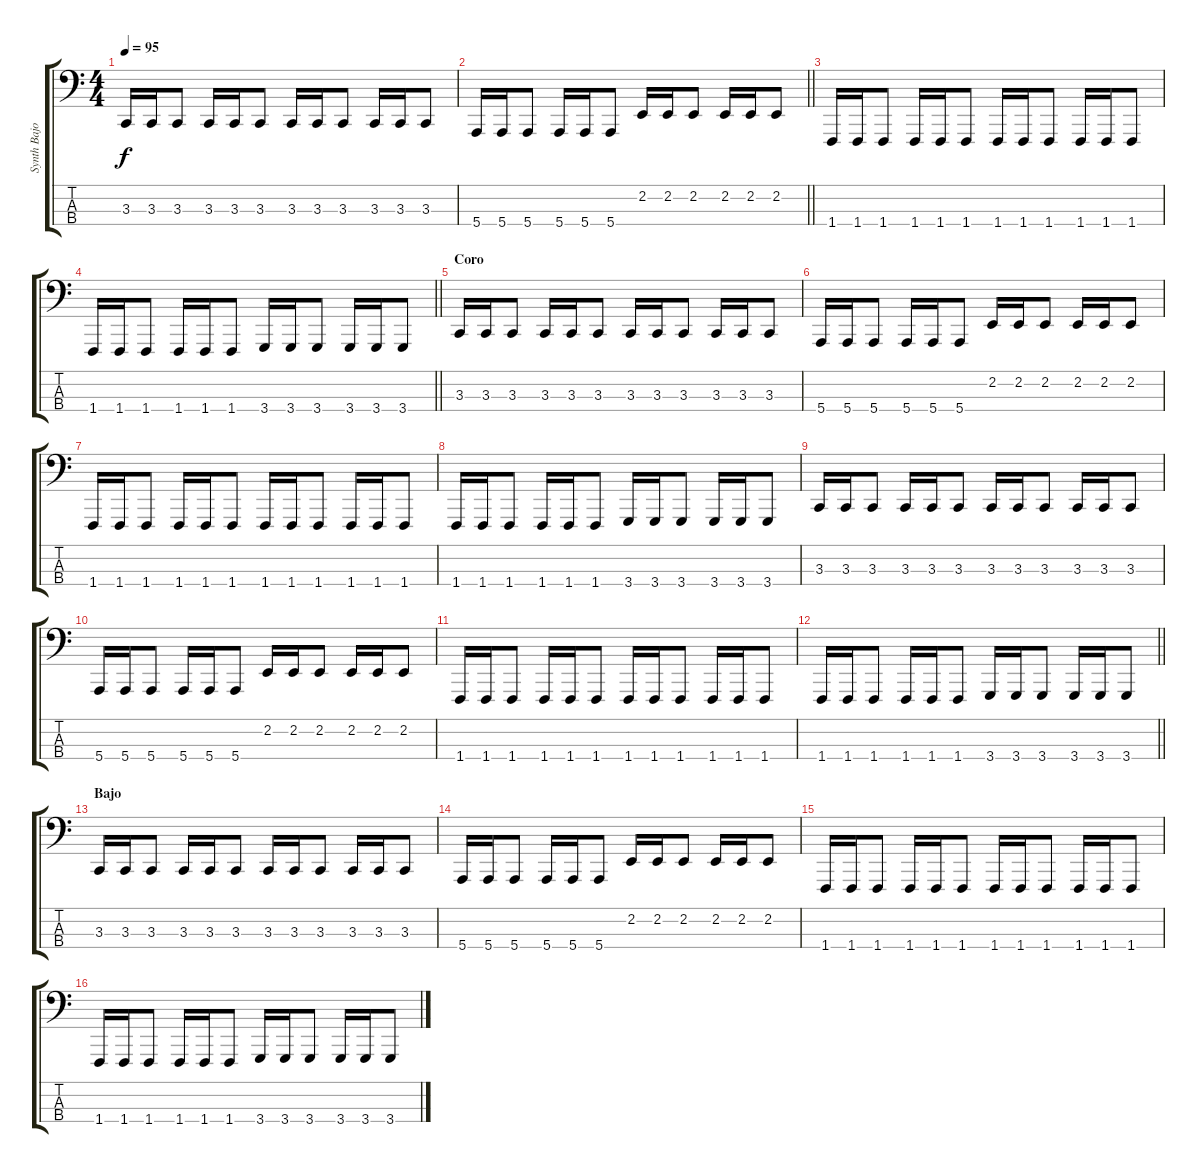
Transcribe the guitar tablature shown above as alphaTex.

\track ("Synth Bajo" "Synth Bajo") {instrument lead2sawtooth}
\staff {score tabs}
\tuning (G2 D2 A1 E1) {hide}
\ts (4 4)
\tempo 95
\clef f4
\ks c
3.3.16{dy f} 3.3.16 3.3.8 3.3.16 3.3.16 3.3.8 3.3.16 3.3.16 3.3.8 3.3.16 3.3.16 3.3.8 |
\barLineRight lightlight
5.4.16 5.4.16 5.4.8 5.4.16 5.4.16 5.4.8 2.2.16 2.2.16 2.2.8 2.2.16 2.2.16 2.2.8 |
1.4.16 1.4.16 1.4.8 1.4.16 1.4.16 1.4.8 1.4.16 1.4.16 1.4.8 1.4.16 1.4.16 1.4.8 |
\barLineRight lightlight
1.4.16 1.4.16 1.4.8 1.4.16 1.4.16 1.4.8 3.4.16 3.4.16 3.4.8 3.4.16 3.4.16 3.4.8 |
\section ("" "Coro")
3.3.16 3.3.16 3.3.8 3.3.16 3.3.16 3.3.8 3.3.16 3.3.16 3.3.8 3.3.16 3.3.16 3.3.8 |
5.4.16 5.4.16 5.4.8 5.4.16 5.4.16 5.4.8 2.2.16 2.2.16 2.2.8 2.2.16 2.2.16 2.2.8 |
1.4.16 1.4.16 1.4.8 1.4.16 1.4.16 1.4.8 1.4.16 1.4.16 1.4.8 1.4.16 1.4.16 1.4.8 |
1.4.16 1.4.16 1.4.8 1.4.16 1.4.16 1.4.8 3.4.16 3.4.16 3.4.8 3.4.16 3.4.16 3.4.8 |
3.3.16 3.3.16 3.3.8 3.3.16 3.3.16 3.3.8 3.3.16 3.3.16 3.3.8 3.3.16 3.3.16 3.3.8 |
5.4.16 5.4.16 5.4.8 5.4.16 5.4.16 5.4.8 2.2.16 2.2.16 2.2.8 2.2.16 2.2.16 2.2.8 |
1.4.16 1.4.16 1.4.8 1.4.16 1.4.16 1.4.8 1.4.16 1.4.16 1.4.8 1.4.16 1.4.16 1.4.8 |
\barLineRight lightlight
1.4.16 1.4.16 1.4.8 1.4.16 1.4.16 1.4.8 3.4.16 3.4.16 3.4.8 3.4.16 3.4.16 3.4.8 |
\section ("" "Bajo")
3.3.16 3.3.16 3.3.8 3.3.16 3.3.16 3.3.8 3.3.16 3.3.16 3.3.8 3.3.16 3.3.16 3.3.8 |
5.4.16 5.4.16 5.4.8 5.4.16 5.4.16 5.4.8 2.2.16 2.2.16 2.2.8 2.2.16 2.2.16 2.2.8 |
1.4.16 1.4.16 1.4.8 1.4.16 1.4.16 1.4.8 1.4.16 1.4.16 1.4.8 1.4.16 1.4.16 1.4.8 |
1.4.16 1.4.16 1.4.8 1.4.16 1.4.16 1.4.8 3.4.16 3.4.16 3.4.8 3.4.16 3.4.16 3.4.8
